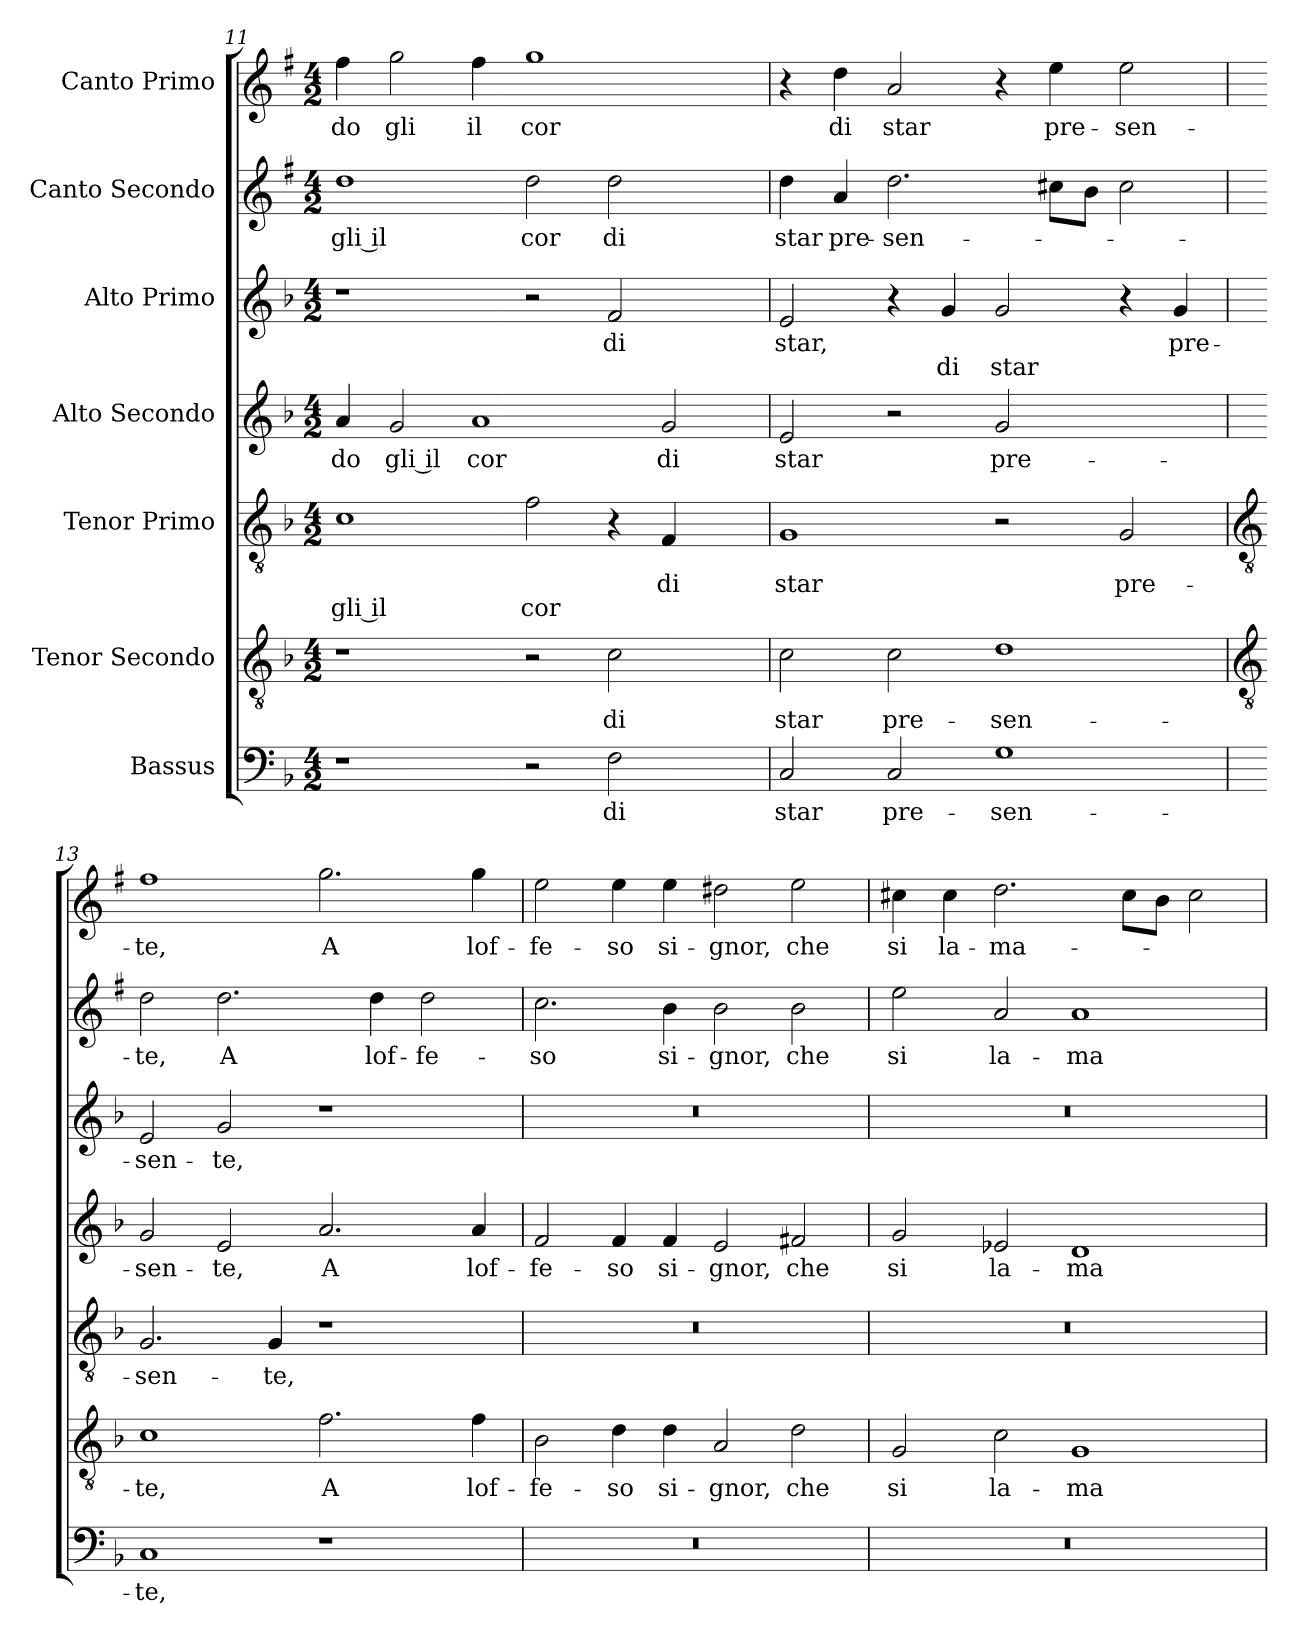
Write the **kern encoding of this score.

**kern	**text	**kern	**text	**kern	**text	**text	**kern	**text	**kern	**text	**text	**kern	**text	**kern	**text
*part7	*part7	*part6	*part6	*part5	*part5	*part5	*part4	*part4	*part3	*part3	*part3	*part2	*part2	*part1	*part1
*staff7	*staff7	*staff6	*staff6	*staff5	*staff5	*staff5	*staff4	*staff4	*staff3	*staff3	*staff3	*staff2	*staff2	*staff1	*staff1
*I"Bassus	*	*I"Tenor Secondo	*	*I"Tenor Primo	*	*	*I"Alto Secondo	*	*I"Alto Primo	*	*	*I"Canto Secondo	*	*I"Canto Primo	*
*clefF4	*	*clefGv2	*	*clefGv2	*	*	*clefG2	*	*clefG2	*	*	*clefG2	*	*clefG2	*
*	*	*	*	*	*	*	*	*	*	*	*	*ITrd1c2	*	*ITrd1c2	*
*k[b-]	*	*k[b-]	*	*k[b-]	*	*	*k[b-]	*	*k[b-]	*	*	*k[b-]	*	*k[b-]	*
*F:	*	*F:	*	*F:	*	*	*F:	*	*F:	*	*	*F:	*	*F:	*
*M4/2	*	*M4/2	*	*M4/2	*	*	*M4/2	*	*M4/2	*	*	*M4/2	*	*M4/2	*
=11	=11	=11	=11	=11	=11	=11	=11	=11	=11	=11	=11	=11	=11	=11	=11
!	!	!	!	!	!	!LO:LY:b	!	!LO:LY:b	!	!	!	!	!LO:LY:b	!	!LO:LY:b
1r	.	1r	.	1c	.	gli il	4a	-do	1r	.	.	1cc	gli il	4ee	-do
!	!	!	!	!	!	!	!	!LO:LY:b	!	!	!	!	!	!	!LO:LY:b
.	.	.	.	.	.	.	2g	gli il	.	.	.	.	.	2ff	gli
!	!	!	!	!	!	!	!	!LO:LY:b	!	!	!	!	!	!	!LO:LY:b
.	.	.	.	.	.	.	1a	cor	.	.	.	.	.	4ee	il
!	!	!	!	!	!	!LO:LY:b	!	!	!	!	!	!	!LO:LY:b	!	!LO:LY:b
2r	.	2r	.	2f	.	cor	.	.	2r	.	.	2cc	cor	1ff	cor
!	!LO:LY:b	!	!LO:LY:b	!	!	!	!	!	!	!LO:LY:b	!	!	!LO:LY:b	!	!
2F	di	2c	di	4r	.	.	.	.	2f	di	.	2cc	di	.	.
!	!	!	!	!	!LO:LY:b	!	!	!LO:LY:b	!	!	!	!	!	!	!
.	.	.	.	4F	di	.	2g	di	.	.	.	.	.	.	.
4ryy	.	4ryy	.	4ryy	.	.	.	.	4ryy	.	.	4ryy	.	4ryy	.
=12	=12	=12	=12	=12	=12	=12	=12	=12	=12	=12	=12	=12	=12	=12	=12
!	!LO:LY:b	!	!LO:LY:b	!	!LO:LY:b	!	!	!LO:LY:b	!	!LO:LY:b	!	!	!LO:LY:b	!	!
2C	star	2c	star	1G	star	.	2e	star	2e	star,	.	4cc	star	4r	.
!	!	!	!	!	!	!	!	!	!	!	!	!	!LO:LY:b	!	!LO:LY:b
.	.	.	.	.	.	.	.	.	.	.	.	4g	pre-	4cc	di
!	!LO:LY:b	!	!LO:LY:b	!	!	!	!	!	!	!	!	!	!LO:LY:b	!	!LO:LY:b
2C	pre-	2c	pre-	.	.	.	2r	.	4r	.	.	2.cc	-sen-	2g	star
!	!	!	!	!	!	!	!	!	!	!	!LO:LY:b	!	!	!	!
.	.	.	.	.	.	.	.	.	4g	.	di	.	.	.	.
!	!LO:LY:b	!	!LO:LY:b	!	!	!	!	!LO:LY:b	!	!	!LO:LY:b	!	!	!	!
1G	-sen-	1d	-sen-	2r	.	.	2g	pre-	2g	.	star	.	.	4r	.
!	!	!	!	!	!	!	!	!	!	!	!	!	!	!	!LO:LY:b
.	.	.	.	.	.	.	.	.	.	.	.	8bL	.	4dd	pre-
.	.	.	.	.	.	.	.	.	.	.	.	8aJ	.	.	.
!	!	!	!	!	!LO:LY:b	!	!	!	!	!	!	!	!	!	!LO:LY:b
.	.	.	.	2G	pre-	.	2ryy	.	4r	.	.	2b	.	2dd	-sen-
!	!	!	!	!	!	!	!	!	!	!LO:LY:b	!	!	!	!	!
.	.	.	.	.	.	.	.	.	4g	pre-	.	.	.	.	.
!!LO:LB:g=z
=13	=13	=13	=13	=13	=13	=13	=13	=13	=13	=13	=13	=13	=13	=13	=13
*	*	*clefGv2	*	*clefGv2	*	*	*	*	*	*	*	*	*	*	*
!	!LO:LY:b	!	!LO:LY:b	!	!LO:LY:b	!	!	!LO:LY:b	!	!LO:LY:b	!	!	!LO:LY:b	!	!LO:LY:b
1C	-te,	1c	-te,	2.G	-sen-	.	2g	-sen-	2e	-sen-	.	2cc	-te,	1ee	-te,
!	!	!	!	!	!	!	!	!LO:LY:b	!	!LO:LY:b	!	!	!LO:LY:b	!	!
.	.	.	.	.	.	.	2e	-te,	2g	-te,	.	2.cc	A	.	.
!	!	!	!	!	!LO:LY:b	!	!	!	!	!	!	!	!	!	!
.	.	.	.	4G	-te,	.	.	.	.	.	.	.	.	.	.
!	!	!	!LO:LY:b	!	!	!	!	!LO:LY:b	!	!	!	!	!	!	!LO:LY:b
1r	.	2.f	A	1r	.	.	2.a	A	1r	.	.	.	.	2.ff	A
!	!	!	!	!	!	!	!	!	!	!	!	!	!LO:LY:b	!	!
.	.	.	.	.	.	.	.	.	.	.	.	4cc	lof-	.	.
!	!	!	!	!	!	!	!	!	!	!	!	!	!LO:LY:b	!	!
.	.	.	.	.	.	.	.	.	.	.	.	2cc	-fe-	.	.
!	!	!	!LO:LY:b	!	!	!	!	!LO:LY:b	!	!	!	!	!	!	!LO:LY:b
.	.	4f	lof-	.	.	.	4a	lof-	.	.	.	.	.	4ff	lof-
=14	=14	=14	=14	=14	=14	=14	=14	=14	=14	=14	=14	=14	=14	=14	=14
!	!	!	!LO:LY:b	!	!	!	!	!LO:LY:b	!	!	!	!	!LO:LY:b	!	!LO:LY:b
0r	.	2B-	-fe-	0r	.	.	2f	-fe-	0r	.	.	2.b-	-so	2dd	-fe-
!	!	!	!LO:LY:b	!	!	!	!	!LO:LY:b	!	!	!	!	!	!	!LO:LY:b
.	.	4d	-so	.	.	.	4f	-so	.	.	.	.	.	4dd	-so
!	!	!	!LO:LY:b	!	!	!	!	!LO:LY:b	!	!	!	!	!LO:LY:b	!	!LO:LY:b
.	.	4d	si-	.	.	.	4f	si-	.	.	.	4a	si-	4dd	si-
!	!	!	!LO:LY:b	!	!	!	!	!LO:LY:b	!	!	!	!	!LO:LY:b	!	!LO:LY:b
.	.	2A	-gnor,	.	.	.	2e	-gnor,	.	.	.	2a	-gnor,	2cc#X	-gnor,
!	!	!	!LO:LY:b	!	!	!	!	!LO:LY:b	!	!	!	!	!LO:LY:b	!	!LO:LY:b
.	.	2d	che	.	.	.	2f#X	che	.	.	.	2a	che	2dd	che
=15	=15	=15	=15	=15	=15	=15	=15	=15	=15	=15	=15	=15	=15	=15	=15
!	!	!	!LO:LY:b	!	!	!	!	!LO:LY:b	!	!	!	!	!LO:LY:b	!	!LO:LY:b
0r	.	2G	si	0r	.	.	2g	si	0r	.	.	2dd	si	4bn	si
!	!	!	!	!	!	!	!	!	!	!	!	!	!	!	!LO:LY:b
.	.	.	.	.	.	.	.	.	.	.	.	.	.	4b	la-
!	!	!	!LO:LY:b	!	!	!	!	!LO:LY:b	!	!	!	!	!LO:LY:b	!	!LO:LY:b
.	.	2c	la-	.	.	.	2e-X	la-	.	.	.	2g	la-	2.cc	-ma-
!	!	!	!LO:LY:b	!	!	!	!	!LO:LY:b	!	!	!	!	!LO:LY:b	!	!
.	.	1G	-ma-	.	.	.	1d	-ma-	.	.	.	1g	-ma-	.	.
.	.	.	.	.	.	.	.	.	.	.	.	.	.	8bL	.
.	.	.	.	.	.	.	.	.	.	.	.	.	.	8aJ	.
.	.	.	.	.	.	.	.	.	.	.	.	.	.	2b	.
=	=	=	=	=	=	=	=	=	=	=	=	=	=	=	=
*-	*-	*-	*-	*-	*-	*-	*-	*-	*-	*-	*-	*-	*-	*-	*-
